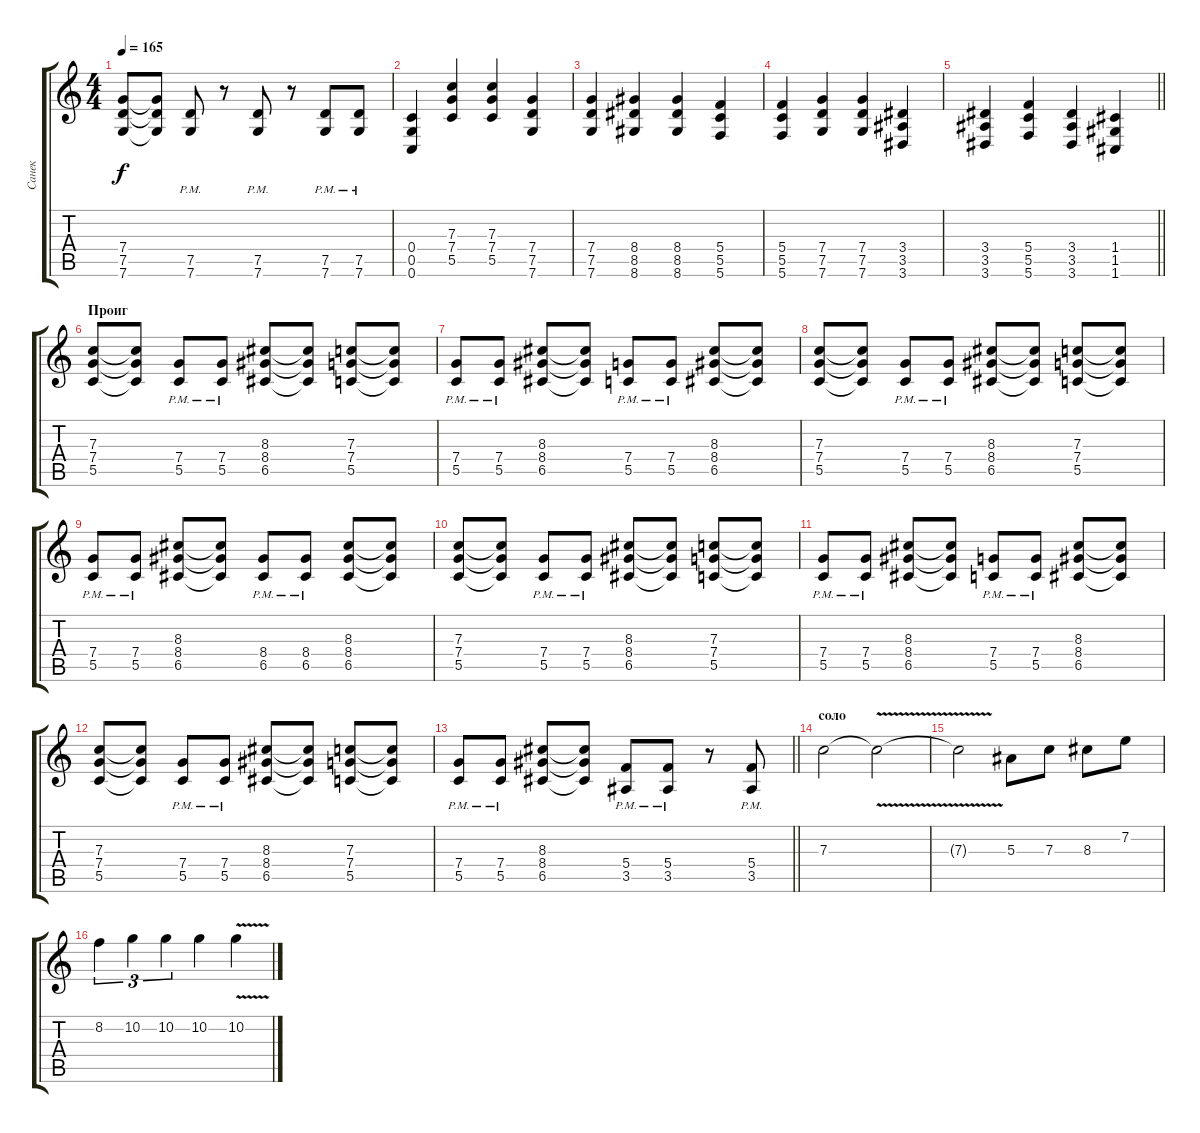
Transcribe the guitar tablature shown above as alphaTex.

\track ("Санек" "Санек") {instrument distortionguitar}
\staff {score tabs}
\tuning (D4 A3 F3 C3 G2 C2) {hide}
\ts (4 4)
\tempo 165
\clef g2
\ks c
(7.4{t} 7.5{t} 7.6{t}).8{dy f} (7.4{t} 7.5{t} 7.6{t}).8 (7.5{pm} 7.6{pm}).8 r.8 (7.5{pm} 7.6{pm}).8 r.8 (7.5{pm} 7.6{pm}).8 (7.5{pm} 7.6{pm}).8 |
(0.4 0.5 0.6).4 (7.3 7.4 5.5).4 (7.3 7.4 5.5).4 (7.4 7.5 7.6).4 |
(7.4 7.5 7.6).4 (8.4 8.5 8.6).4 (8.4 8.5 8.6).4 (5.4 5.5 5.6).4 |
(5.4 5.5 5.6).4 (7.4 7.5 7.6).4 (7.4 7.5 7.6).4 (3.4 3.5 3.6).4 |
\barLineRight lightlight
(3.4 3.5 3.6).4 (5.4 5.5 5.6).4 (3.4 3.5 3.6).4 (1.4 1.5 1.6).4 |
\section ("" "Проиг")
(7.3 7.4 5.5).8 (7.3{t} 7.4{t} 5.5{t}).8 (7.4{pm} 5.5{pm}).8 (7.4{pm} 5.5{pm}).8 (8.3 8.4 6.5).8 (8.3{t} 8.4{t} 6.5{t}).8 (7.3 7.4 5.5).8 (7.3{t} 7.4{t} 5.5{t}).8 |
(7.4{pm} 5.5{pm}).8 (7.4{pm} 5.5{pm}).8 (8.3 8.4 6.5).8 (8.3{t} 8.4{t} 6.5{t}).8 (7.4{pm} 5.5{pm}).8 (7.4{pm} 5.5{pm}).8 (8.3 8.4 6.5).8 (8.3{t} 8.4{t} 6.5{t}).8 |
(7.3 7.4 5.5).8 (7.3{t} 7.4{t} 5.5{t}).8 (7.4{pm} 5.5{pm}).8 (7.4{pm} 5.5{pm}).8 (8.3 8.4 6.5).8 (8.3{t} 8.4{t} 6.5{t}).8 (7.3 7.4 5.5).8 (7.3{t} 7.4{t} 5.5{t}).8 |
(7.4{pm} 5.5{pm}).8 (7.4{pm} 5.5{pm}).8 (8.3 8.4 6.5).8 (8.3{t} 8.4{t} 6.5{t}).8 (8.4{pm} 6.5{pm}).8 (8.4{pm} 6.5{pm}).8 (8.3 8.4 6.5).8 (8.3{t} 8.4{t} 6.5{t}).8 |
(7.3 7.4 5.5).8 (7.3{t} 7.4{t} 5.5{t}).8 (7.4{pm} 5.5{pm}).8 (7.4{pm} 5.5{pm}).8 (8.3 8.4 6.5).8 (8.3{t} 8.4{t} 6.5{t}).8 (7.3 7.4 5.5).8 (7.3{t} 7.4{t} 5.5{t}).8 |
(7.4{pm} 5.5{pm}).8 (7.4{pm} 5.5{pm}).8 (8.3 8.4 6.5).8 (8.3{t} 8.4{t} 6.5{t}).8 (7.4{pm} 5.5{pm}).8 (7.4{pm} 5.5{pm}).8 (8.3 8.4 6.5).8 (8.3{t} 8.4{t} 6.5{t}).8 |
(7.3 7.4 5.5).8 (7.3{t} 7.4{t} 5.5{t}).8 (7.4{pm} 5.5{pm}).8 (7.4{pm} 5.5{pm}).8 (8.3 8.4 6.5).8 (8.3{t} 8.4{t} 6.5{t}).8 (7.3 7.4 5.5).8 (7.3{t} 7.4{t} 5.5{t}).8 |
\barLineRight lightlight
(7.4{pm} 5.5{pm}).8 (7.4{pm} 5.5{pm}).8 (8.3 8.4 6.5).8 (8.3{t} 8.4{t} 6.5{t}).8 (5.4{pm} 3.5{pm}).8 (5.4{pm} 3.5{pm}).8 r.8 (5.4{pm} 3.5{pm}).8 |
\section ("" "соло")
7.3.2 7.3{v t}.2 |
7.3{t}.2 5.3.8 7.3.8 8.3.8 7.2.8 |
8.2.4{tu (3 2)} 10.2.4{tu (3 2)} 10.2.4{tu (3 2)} 10.2.4 10.2{v}.4
